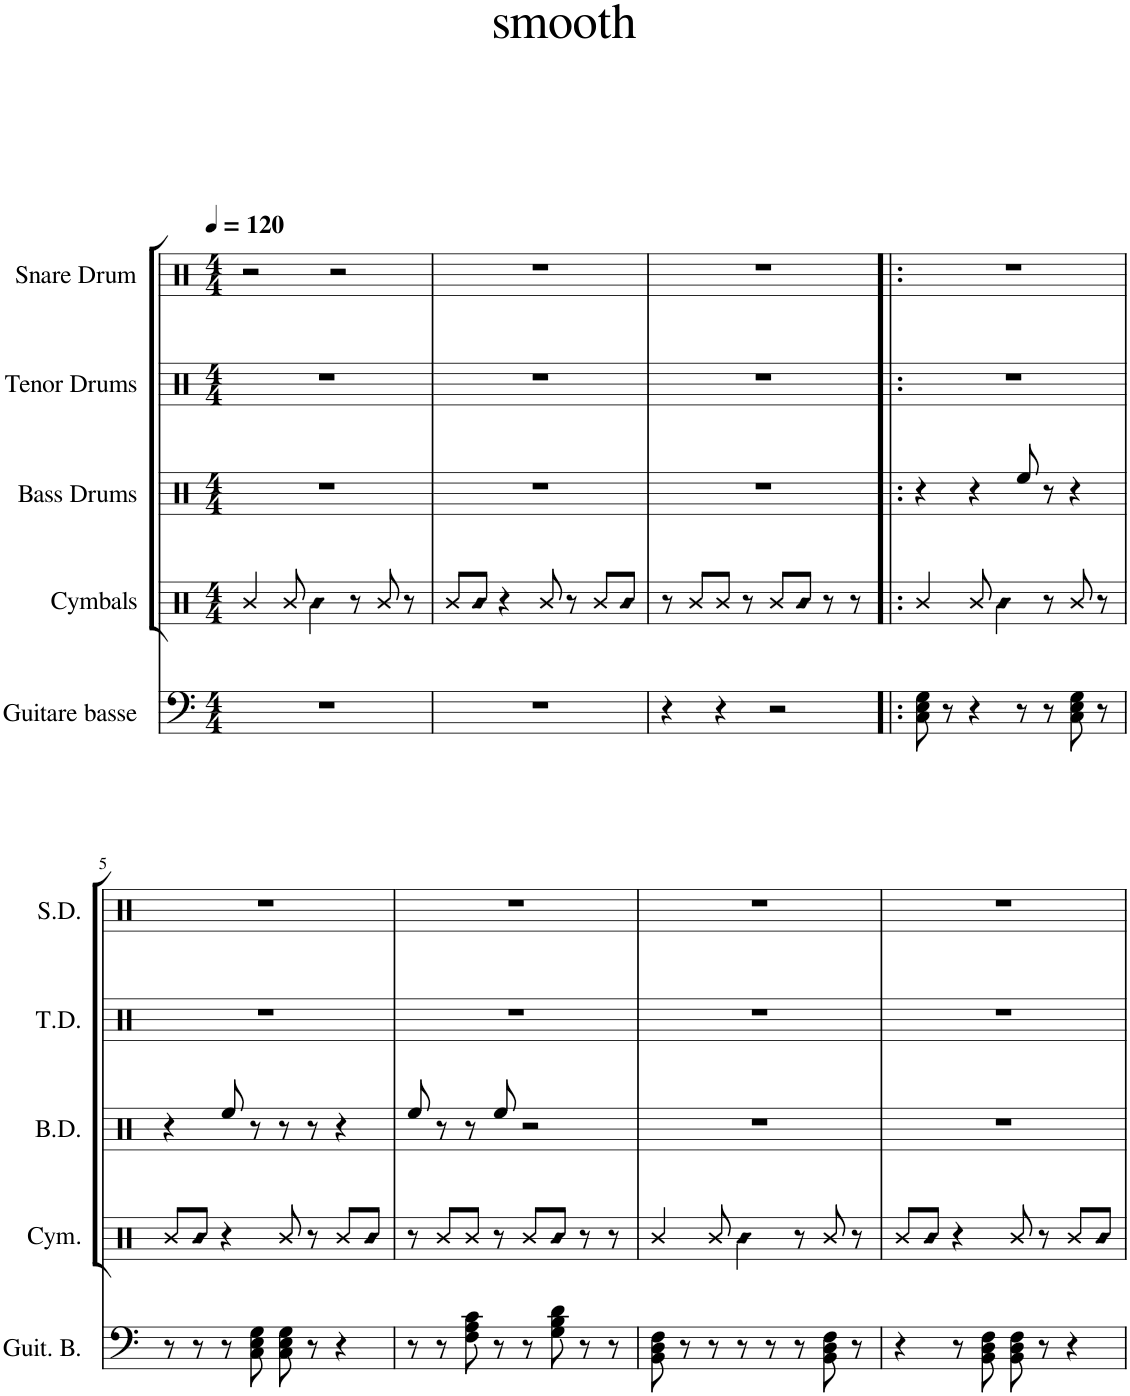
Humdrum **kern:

**kern	**kern	**kern	**kern	**kern
*part5	*part4	*part3	*part2	*part1
*staff5	*staff4	*staff3	*staff2	*staff1
*I"Guitare basse	*I"Cymbals	*I"Bass Drums	*I"Tenor Drums	*I"Snare Drum
*I'Guit. B.	*I'Cym.	*I'B.D.	*I'T.D.	*I'S.D.
*clefF4	*clefX	*clefX	*clefX	*clefX
*Trd7c12	*	*	*	*
*k[]	*k[]	*k[]	*k[]	*k[]
*M4/4	*M4/4	*M4/4	*M4/4	*M4/4
*MM120	*MM120	*MM120	*MM120	*MM120
=1	=1	=1	=1	=1
1r	4R/	1r	1r	2r
.	8R/	.	.	.
!	!LO:N:head=diamond	!	!	!
.	4R\	.	.	.
.	.	.	.	2r
.	8r	.	.	.
.	8R/	.	.	.
.	8r	.	.	.
=2	=2	=2	=2	=2
1r	8R/L	1r	1r	1r
!	!LO:N:head=diamond	!	!	!
.	8R/J	.	.	.
.	4r	.	.	.
.	8R/	.	.	.
.	8r	.	.	.
.	8R/L	.	.	.
!	!LO:N:head=diamond	!	!	!
.	8R/J	.	.	.
=3	=3	=3	=3	=3
4r	8r	1r	1r	1r
.	8R/L	.	.	.
4r	8R/J	.	.	.
.	8r	.	.	.
2r	8R/L	.	.	.
!	!LO:N:head=diamond	!	!	!
.	8R/J	.	.	.
.	8r	.	.	.
.	8r	.	.	.
=4!|:	=4!|:	=4!|:	=4!|:	=4!|:
8C\ 8E\ 8G\	4R/	4r	1r	1r
8r	.	.	.	.
4r	8R/	4r	.	.
!	!LO:N:head=diamond	!	!	!
.	4R\	.	.	.
8r	.	8Ree/	.	.
8r	8r	8r	.	.
8C\ 8E\ 8G\	8R/	4r	.	.
8r	8r	.	.	.
!!LO:LB:g=z
=5	=5	=5	=5	=5
8r	8R/L	4r	1r	1r
!	!LO:N:head=diamond	!	!	!
8r	8R/J	.	.	.
8r	4r	8Ree/	.	.
8C\ 8E\ 8G\	.	8r	.	.
8C\ 8E\ 8G\	8R/	8r	.	.
8r	8r	8r	.	.
4r	8R/L	4r	.	.
!	!LO:N:head=diamond	!	!	!
.	8R/J	.	.	.
=6	=6	=6	=6	=6
8r	8r	8Ree/	1r	1r
8r	8R/L	8r	.	.
8F\ 8A\ 8c\	8R/J	8r	.	.
8r	8r	8Ree/	.	.
8r	8R/L	2r	.	.
!	!LO:N:head=diamond	!	!	!
8G\ 8B\ 8d\	8R/J	.	.	.
8r	8r	.	.	.
8r	8r	.	.	.
=7	=7	=7	=7	=7
8BB\ 8D\ 8F\	4R/	1r	1r	1r
8r	.	.	.	.
8r	8R/	.	.	.
!	!LO:N:head=diamond	!	!	!
8r	4R\	.	.	.
8r	.	.	.	.
8r	8r	.	.	.
8BB\ 8D\ 8F\	8R/	.	.	.
8r	8r	.	.	.
=8	=8	=8	=8	=8
4r	8R/L	1r	1r	1r
!	!LO:N:head=diamond	!	!	!
.	8R/J	.	.	.
8r	4r	.	.	.
8BB\ 8D\ 8F\	.	.	.	.
8BB\ 8D\ 8F\	8R/	.	.	.
8r	8r	.	.	.
4r	8R/L	.	.	.
!	!LO:N:head=diamond	!	!	!
.	8R/J	.	.	.
=	=	=	=	=
*-	*-	*-	*-	*-
